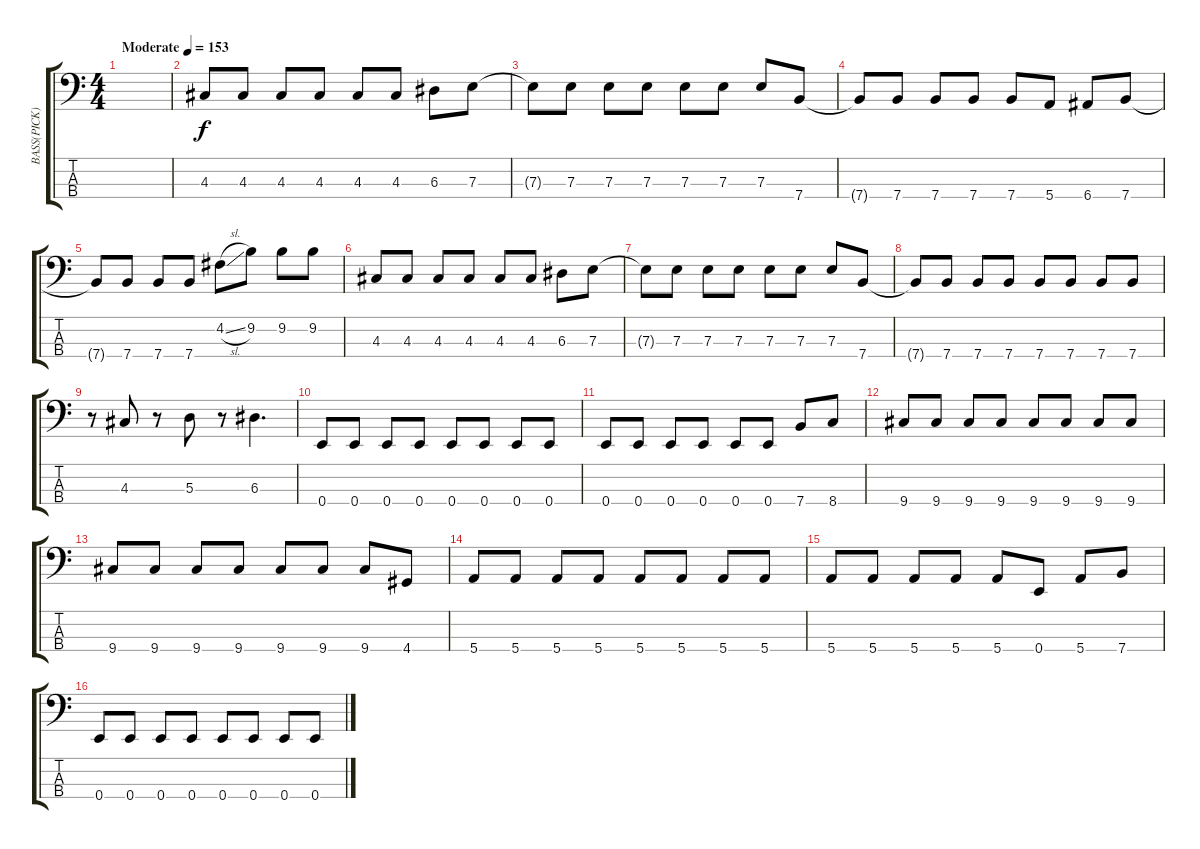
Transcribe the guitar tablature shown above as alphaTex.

\track ("BASS(PICK)" "BASS(PICK)") {instrument electricbasspick}
\staff {score tabs}
\tuning (G2 D2 A1 E1) {hide}
\ts (4 4)
\tempo (153 "Moderate")
\clef f4
\ks c
|
4.3.8 4.3.8 4.3.8 4.3.8 4.3.8 4.3.8 6.3.8 7.3.8 |
7.3{t}.8 7.3.8 7.3.8 7.3.8 7.3.8 7.3.8 7.3.8 7.4.8 |
7.4{t}.8 7.4.8 7.4.8 7.4.8 7.4.8 5.4.8 6.4.8 7.4.8 |
7.4{t}.8 7.4.8 7.4.8 7.4.8 4.2{sl}.8 9.2.8 9.2.8 9.2.8 |
4.3.8 4.3.8 4.3.8 4.3.8 4.3.8 4.3.8 6.3.8 7.3.8 |
7.3{t}.8 7.3.8 7.3.8 7.3.8 7.3.8 7.3.8 7.3.8 7.4.8 |
7.4{t}.8 7.4.8 7.4.8 7.4.8 7.4.8 7.4.8 7.4.8 7.4.8 |
r.8 4.3.8 r.8 5.3.8 r.8 6.3.4{d} |
0.4.8 0.4.8 0.4.8 0.4.8 0.4.8 0.4.8 0.4.8 0.4.8 |
0.4.8 0.4.8 0.4.8 0.4.8 0.4.8 0.4.8 7.4.8 8.4.8 |
9.4.8 9.4.8 9.4.8 9.4.8 9.4.8 9.4.8 9.4.8 9.4.8 |
9.4.8 9.4.8 9.4.8 9.4.8 9.4.8 9.4.8 9.4.8 4.4.8 |
5.4.8 5.4.8 5.4.8 5.4.8 5.4.8 5.4.8 5.4.8 5.4.8 |
5.4.8 5.4.8 5.4.8 5.4.8 5.4.8 0.4.8 5.4.8 7.4.8 |
0.4.8 0.4.8 0.4.8 0.4.8 0.4.8 0.4.8 0.4.8 0.4.8
